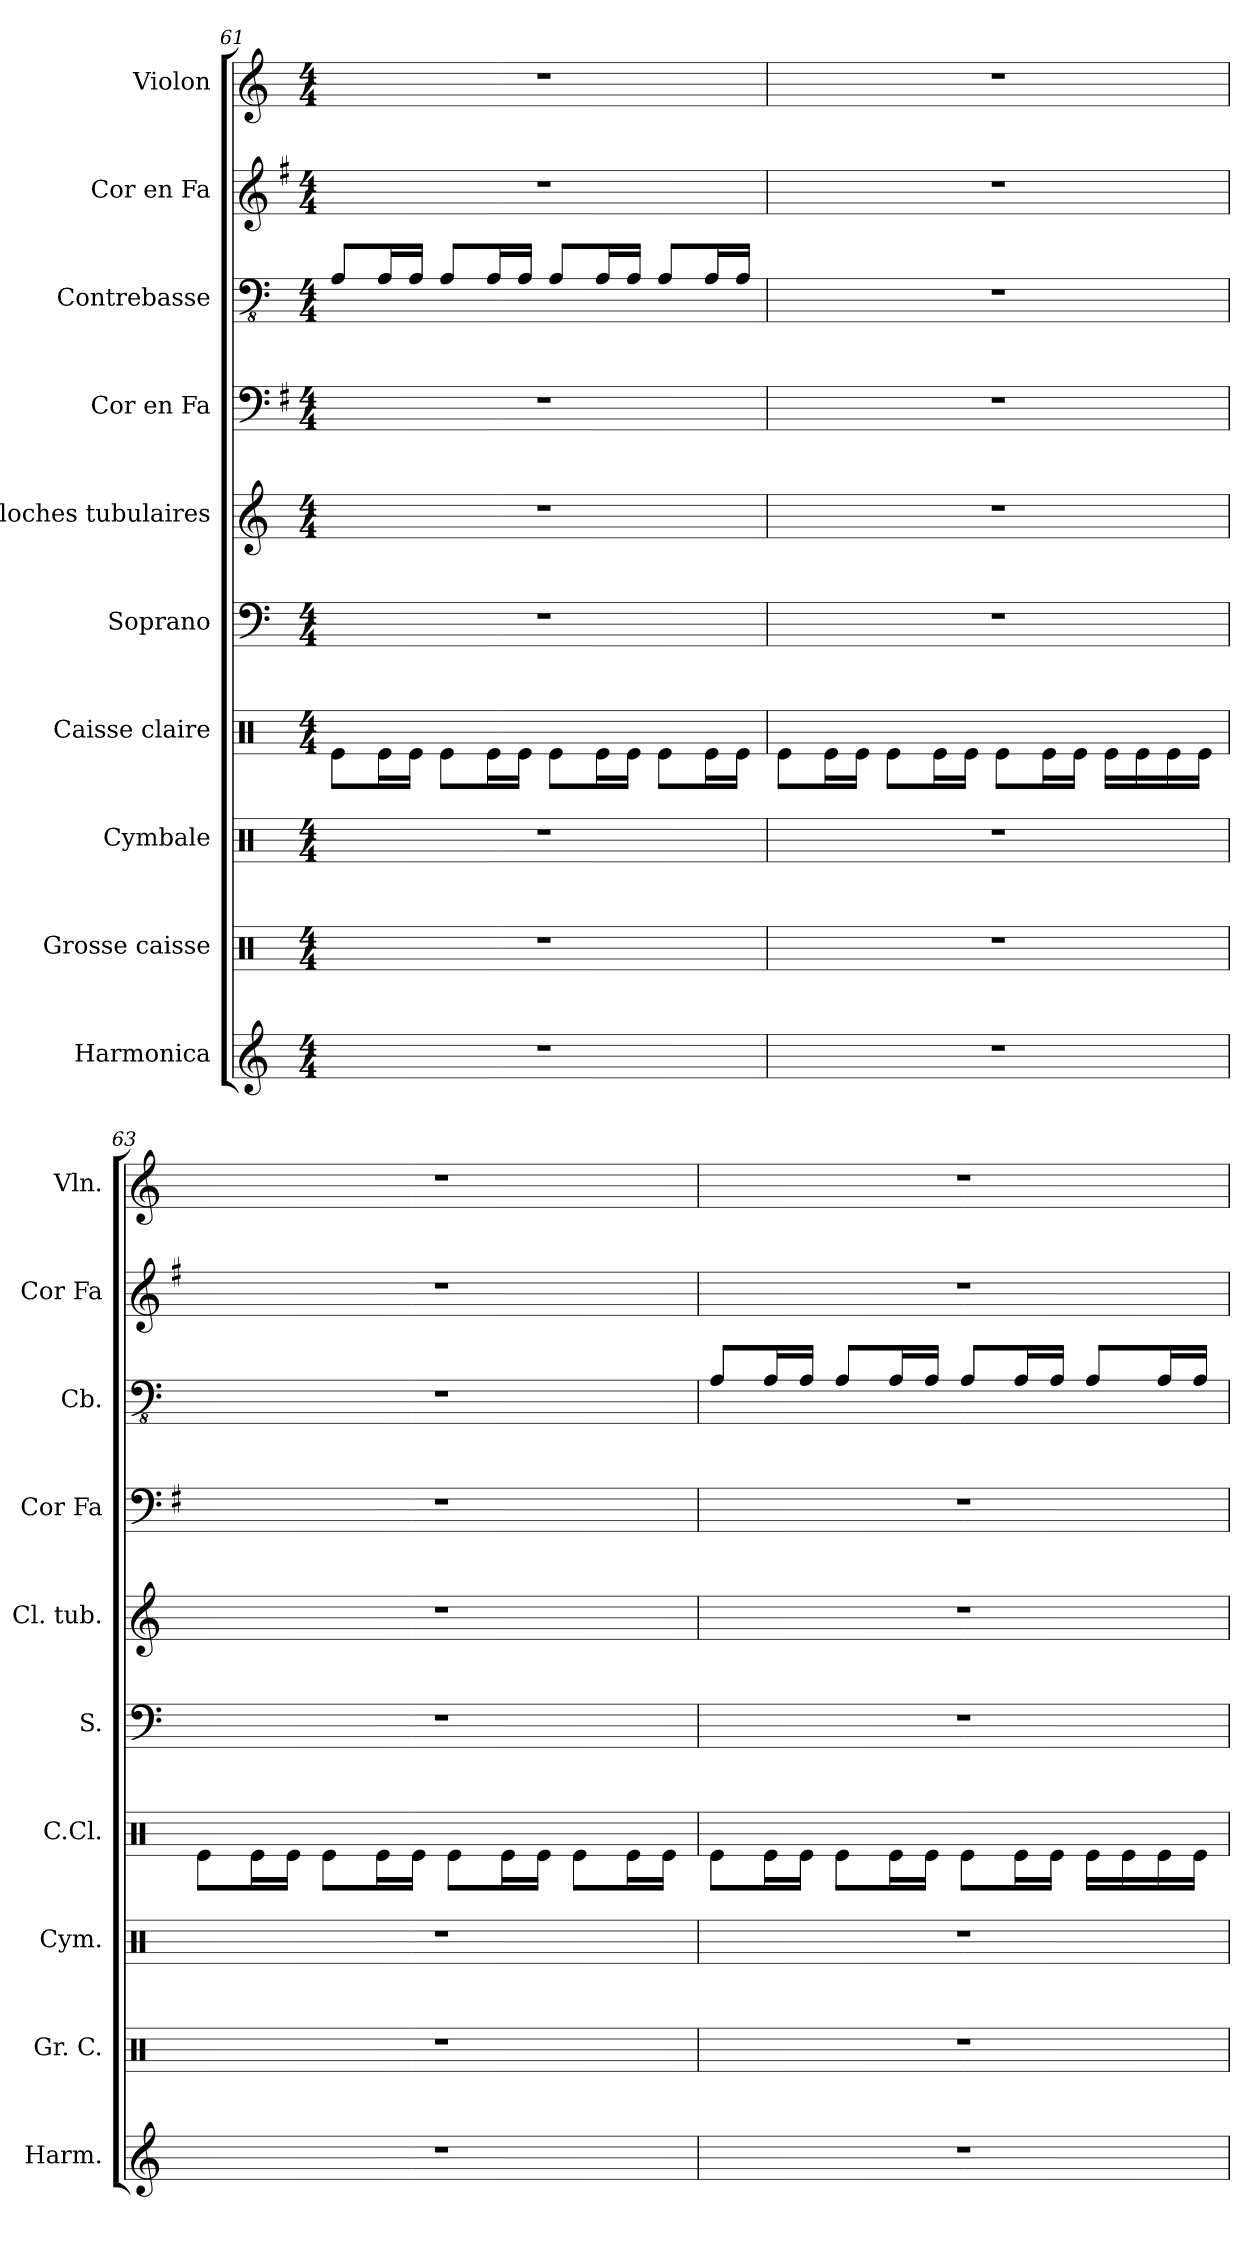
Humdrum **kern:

**kern	**kern	**kern	**kern	**kern	**kern	**kern	**kern	**kern	**kern
*part10	*part9	*part8	*part7	*part6	*part5	*part4	*part3	*part2	*part1
*staff10	*staff9	*staff8	*staff7	*staff6	*staff5	*staff4	*staff3	*staff2	*staff1
*I"Harmonica	*I"Grosse caisse	*I"Cymbale	*I"Caisse claire	*I"Soprano	*I"Cloches tubulaires	*I"Cor en Fa	*I"Contrebasse	*I"Cor en Fa	*I"Violon
*I'Harm.	*I'Gr. C.	*I'Cym.	*I'C.Cl.	*I'S.	*I'Cl. tub.	*I'Cor Fa	*I'Cb.	*I'Cor Fa	*I'Vln.
*clefG2	*clefX	*clefX	*clefX	*clefF4	*clefG2	*clefF4	*clefFv4	*clefG2	*clefG2
*	*	*	*	*	*	*ITrd4c7	*ITrd7c12	*ITrd4c7	*
*k[]	*k[]	*k[]	*k[]	*k[]	*k[]	*k[]	*k[]	*k[]	*k[]
*M4/4	*M4/4	*M4/4	*M4/4	*M4/4	*M4/4	*M4/4	*M4/4	*M4/4	*M4/4
=61	=61	=61	=61	=61	=61	=61	=61	=61	=61
1r	1r	1r	8Re\L	1r	1r	1r	8AAA/L	1r	1r
.	.	.	16Re\L	.	.	.	16AAA/L	.	.
.	.	.	16Re\JJ	.	.	.	16AAA/JJ	.	.
.	.	.	8Re\L	.	.	.	8AAA/L	.	.
.	.	.	16Re\L	.	.	.	16AAA/L	.	.
.	.	.	16Re\JJ	.	.	.	16AAA/JJ	.	.
.	.	.	8Re\L	.	.	.	8AAA/L	.	.
.	.	.	16Re\L	.	.	.	16AAA/L	.	.
.	.	.	16Re\JJ	.	.	.	16AAA/JJ	.	.
.	.	.	8Re\L	.	.	.	8AAA/L	.	.
.	.	.	16Re\L	.	.	.	16AAA/L	.	.
.	.	.	16Re\JJ	.	.	.	16AAA/JJ	.	.
!!LO:PB:g=z
=62	=62	=62	=62	=62	=62	=62	=62	=62	=62
1r	1r	1r	8Re\L	1r	1r	1r	1r	1r	1r
.	.	.	16Re\L	.	.	.	.	.	.
.	.	.	16Re\JJ	.	.	.	.	.	.
.	.	.	8Re\L	.	.	.	.	.	.
.	.	.	16Re\L	.	.	.	.	.	.
.	.	.	16Re\JJ	.	.	.	.	.	.
.	.	.	8Re\L	.	.	.	.	.	.
.	.	.	16Re\L	.	.	.	.	.	.
.	.	.	16Re\JJ	.	.	.	.	.	.
.	.	.	16Re\LL	.	.	.	.	.	.
.	.	.	16Re\	.	.	.	.	.	.
.	.	.	16Re\	.	.	.	.	.	.
.	.	.	16Re\JJ	.	.	.	.	.	.
=63	=63	=63	=63	=63	=63	=63	=63	=63	=63
1r	1r	1r	8Re\L	1r	1r	1r	1r	1r	1r
.	.	.	16Re\L	.	.	.	.	.	.
.	.	.	16Re\JJ	.	.	.	.	.	.
.	.	.	8Re\L	.	.	.	.	.	.
.	.	.	16Re\L	.	.	.	.	.	.
.	.	.	16Re\JJ	.	.	.	.	.	.
.	.	.	8Re\L	.	.	.	.	.	.
.	.	.	16Re\L	.	.	.	.	.	.
.	.	.	16Re\JJ	.	.	.	.	.	.
.	.	.	8Re\L	.	.	.	.	.	.
.	.	.	16Re\L	.	.	.	.	.	.
.	.	.	16Re\JJ	.	.	.	.	.	.
=64	=64	=64	=64	=64	=64	=64	=64	=64	=64
1r	1r	1r	8Re\L	1r	1r	1r	8AAA/L	1r	1r
.	.	.	16Re\L	.	.	.	16AAA/L	.	.
.	.	.	16Re\JJ	.	.	.	16AAA/JJ	.	.
.	.	.	8Re\L	.	.	.	8AAA/L	.	.
.	.	.	16Re\L	.	.	.	16AAA/L	.	.
.	.	.	16Re\JJ	.	.	.	16AAA/JJ	.	.
.	.	.	8Re\L	.	.	.	8AAA/L	.	.
.	.	.	16Re\L	.	.	.	16AAA/L	.	.
.	.	.	16Re\JJ	.	.	.	16AAA/JJ	.	.
.	.	.	16Re\LL	.	.	.	8AAA/L	.	.
.	.	.	16Re\	.	.	.	.	.	.
.	.	.	16Re\	.	.	.	16AAA/L	.	.
.	.	.	16Re\JJ	.	.	.	16AAA/JJ	.	.
=	=	=	=	=	=	=	=	=	=
*-	*-	*-	*-	*-	*-	*-	*-	*-	*-
